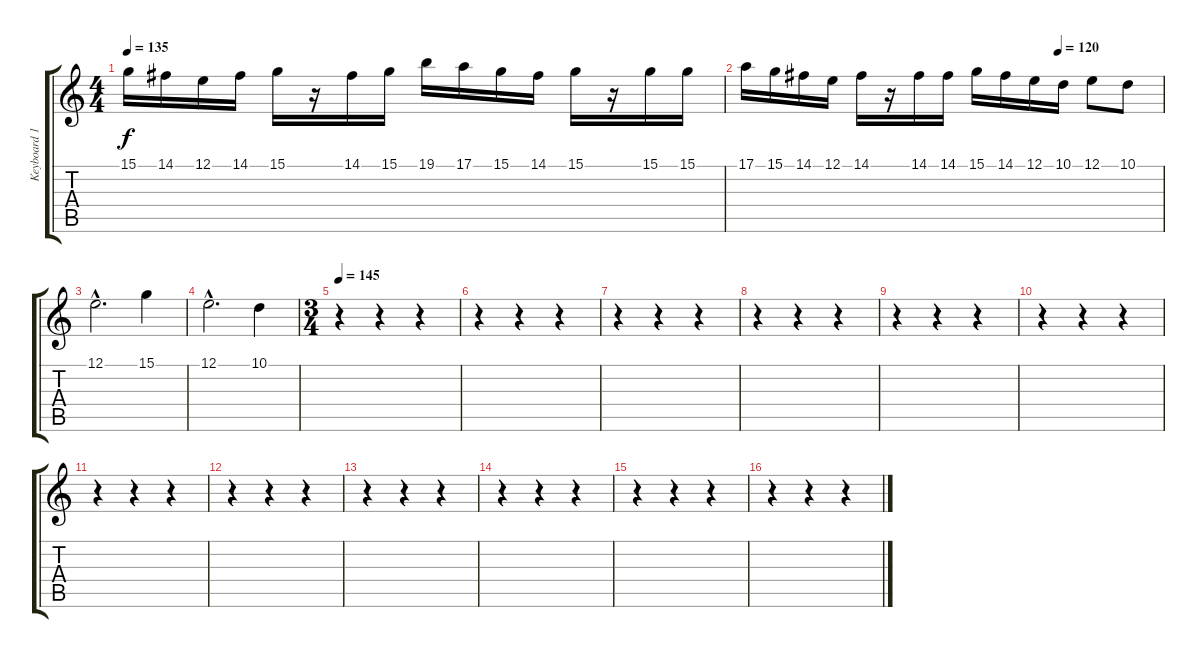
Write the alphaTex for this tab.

\track ("Keyboard 1" "Keyboard 1") {instrument stringensemble1}
\staff {score tabs}
\tuning (E4 B3 G3 D3 A2 E2) {hide}
\ts (4 4)
\tempo 135
\clef g2
\ks c
15.1.16{dy f} 14.1.16 12.1.16 14.1.16 15.1.16 r.16 14.1.16 15.1.16 19.1.16 17.1.16 15.1.16 14.1.16 15.1.16 r.16 15.1.16 15.1.16 |
\tempo (120 0.75)
17.1.16 15.1.16 14.1.16 12.1.16 14.1.16 r.16 14.1.16 14.1.16 15.1.16 14.1.16 12.1.16 10.1.16 12.1.8 10.1.8 |
12.1{hac}.2{d} 15.1.4 |
12.1{hac}.2{d} 10.1.4 |
\ts (3 4)
\tempo 145
r.4 r.4 r.4 |
r.4 r.4 r.4 |
r.4 r.4 r.4 |
r.4 r.4 r.4 |
r.4 r.4 r.4 |
r.4 r.4 r.4 |
r.4 r.4 r.4 |
r.4 r.4 r.4 |
r.4 r.4 r.4 |
r.4 r.4 r.4 |
r.4 r.4 r.4 |
r.4 r.4 r.4
